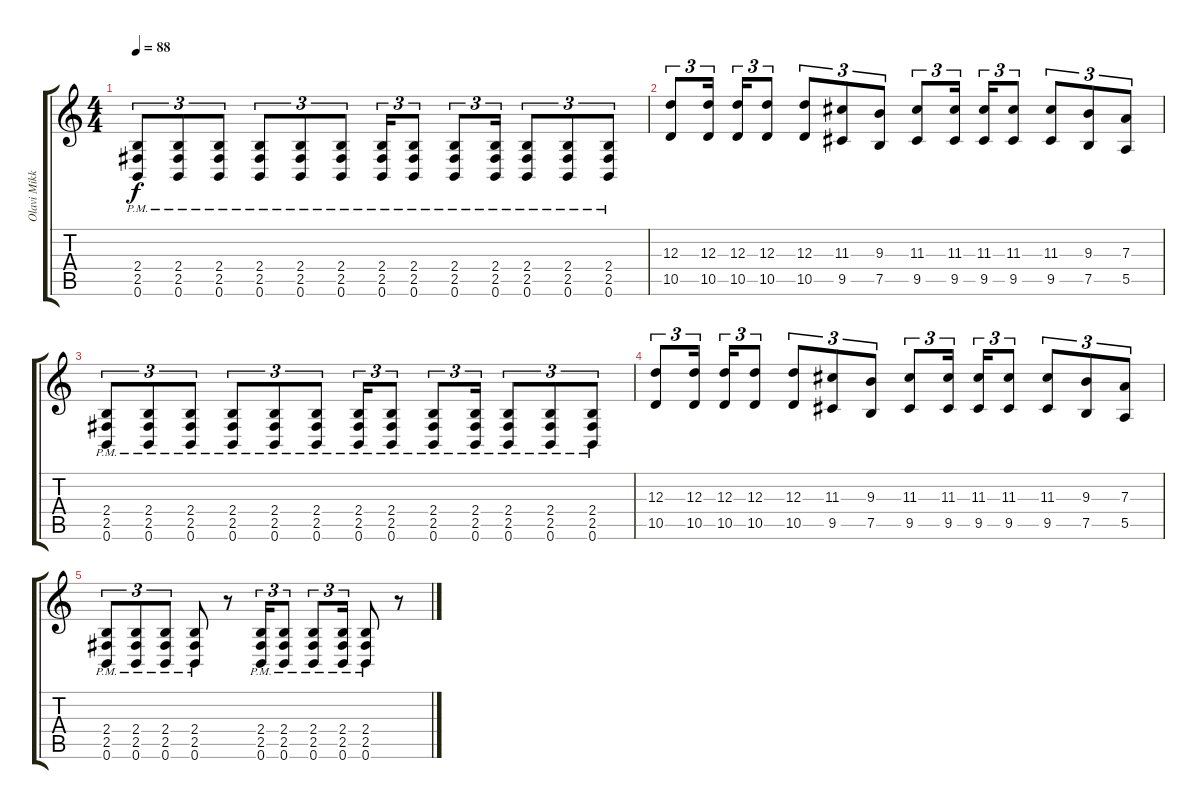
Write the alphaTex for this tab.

\track ("Olavi Mikkonen" "Olavi Mikk") {instrument distortionguitar}
\staff {score tabs}
\tuning (B3 Gb3 D3 A2 E2 B1) {hide}
\ts (4 4)
\tempo 88
\clef g2
\ks c
(2.4{pm} 2.5{pm} 0.6{pm}).8{tu (3 2) dy f} (2.4{pm} 2.5{pm} 0.6{pm}).8{tu (3 2)} (2.4{pm} 2.5{pm} 0.6{pm}).8{tu (3 2)} (2.4{pm} 2.5{pm} 0.6{pm}).8{tu (3 2)} (2.4{pm} 2.5{pm} 0.6{pm}).8{tu (3 2)} (2.4{pm} 2.5{pm} 0.6{pm}).8{tu (3 2)} (2.4{pm} 2.5{pm} 0.6{pm}).16{tu (3 2)} (2.4{pm} 2.5{pm} 0.6{pm}).8{tu (3 2)} (2.4{pm} 2.5{pm} 0.6{pm}).8{tu (3 2)} (2.4{pm} 2.5{pm} 0.6{pm}).16{tu (3 2)} (2.4{pm} 2.5{pm} 0.6{pm}).8{tu (3 2)} (2.4{pm} 2.5{pm} 0.6{pm}).8{tu (3 2)} (2.4{pm} 2.5{pm} 0.6{pm}).8{tu (3 2)} |
(12.3 10.5).8{tu (3 2)} (12.3 10.5).16{tu (3 2)} (12.3 10.5).16{tu (3 2)} (12.3 10.5).8{tu (3 2)} (12.3 10.5).8{tu (3 2)} (11.3 9.5).8{tu (3 2)} (9.3 7.5).8{tu (3 2)} (11.3 9.5).8{tu (3 2)} (11.3 9.5).16{tu (3 2)} (11.3 9.5).16{tu (3 2)} (11.3 9.5).8{tu (3 2)} (11.3 9.5).8{tu (3 2)} (9.3 7.5).8{tu (3 2)} (7.3 5.5).8{tu (3 2)} |
(2.4{pm} 2.5{pm} 0.6{pm}).8{tu (3 2)} (2.4{pm} 2.5{pm} 0.6{pm}).8{tu (3 2)} (2.4{pm} 2.5{pm} 0.6{pm}).8{tu (3 2)} (2.4{pm} 2.5{pm} 0.6{pm}).8{tu (3 2)} (2.4{pm} 2.5{pm} 0.6{pm}).8{tu (3 2)} (2.4{pm} 2.5{pm} 0.6{pm}).8{tu (3 2)} (2.4{pm} 2.5{pm} 0.6{pm}).16{tu (3 2)} (2.4{pm} 2.5{pm} 0.6{pm}).8{tu (3 2)} (2.4{pm} 2.5{pm} 0.6{pm}).8{tu (3 2)} (2.4{pm} 2.5{pm} 0.6{pm}).16{tu (3 2)} (2.4{pm} 2.5{pm} 0.6{pm}).8{tu (3 2)} (2.4{pm} 2.5{pm} 0.6{pm}).8{tu (3 2)} (2.4{pm} 2.5{pm} 0.6{pm}).8{tu (3 2)} |
(12.3 10.5).8{tu (3 2)} (12.3 10.5).16{tu (3 2)} (12.3 10.5).16{tu (3 2)} (12.3 10.5).8{tu (3 2)} (12.3 10.5).8{tu (3 2)} (11.3 9.5).8{tu (3 2)} (9.3 7.5).8{tu (3 2)} (11.3 9.5).8{tu (3 2)} (11.3 9.5).16{tu (3 2)} (11.3 9.5).16{tu (3 2)} (11.3 9.5).8{tu (3 2)} (11.3 9.5).8{tu (3 2)} (9.3 7.5).8{tu (3 2)} (7.3 5.5).8{tu (3 2)} |
(2.4{pm} 2.5{pm} 0.6{pm}).8{tu (3 2)} (2.4{pm} 2.5{pm} 0.6{pm}).8{tu (3 2)} (2.4{pm} 2.5{pm} 0.6{pm}).8{tu (3 2)} (2.4{pm} 2.5{pm} 0.6{pm}).8 r.8 (2.4{pm} 2.5{pm} 0.6{pm}).16{tu (3 2)} (2.4{pm} 2.5{pm} 0.6{pm}).8{tu (3 2)} (2.4{pm} 2.5{pm} 0.6{pm}).8{tu (3 2)} (2.4{pm} 2.5{pm} 0.6{pm}).16{tu (3 2)} (2.4{pm} 2.5{pm} 0.6{pm}).8 r.8
